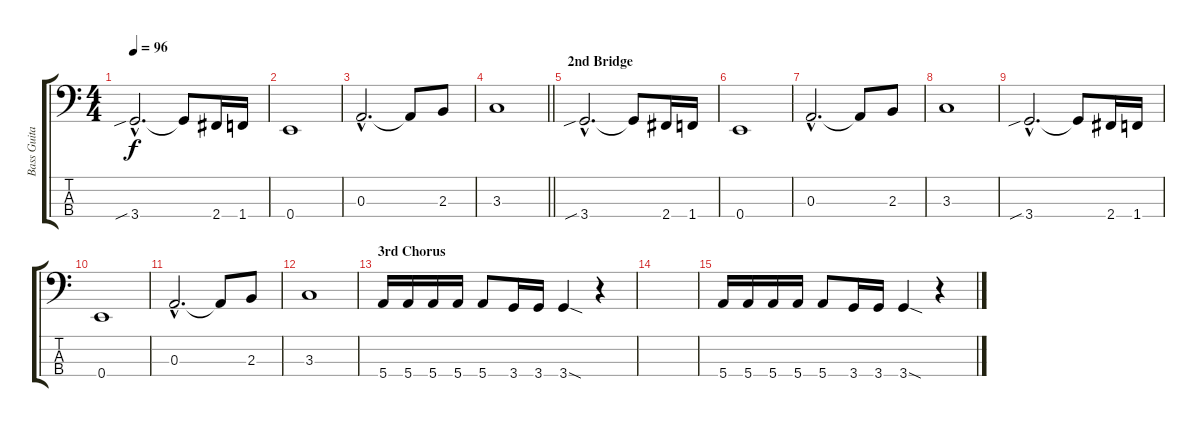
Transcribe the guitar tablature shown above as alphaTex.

\track ("Bass Guitar" "Bass Guita") {instrument electricbasspick}
\staff {score tabs}
\tuning (G2 D2 A1 E1) {hide}
\ts (4 4)
\tempo 96
\clef f4
\ks c
3.4{sib hac}.2{d dy f} 3.4{t}.8 2.4.16 1.4.16 |
0.4.1 |
0.3{hac}.2{d} 0.3{t}.8 2.3.8 |
\barLineRight lightlight
3.3.1 |
\section ("" "2nd Bridge")
3.4{sib hac}.2{d} 3.4{t}.8 2.4.16 1.4.16 |
0.4.1 |
0.3{hac}.2{d} 0.3{t}.8 2.3.8 |
3.3.1 |
3.4{sib hac}.2{d} 3.4{t}.8 2.4.16 1.4.16 |
0.4.1 |
0.3{hac}.2{d} 0.3{t}.8 2.3.8 |
3.3.1 |
\section ("" "3rd Chorus")
5.4.16{instrument electricbasspick} 5.4.16 5.4.16 5.4.16 5.4.8 3.4.16 3.4.16 3.4{sod}.4 r.4 |
|
5.4.16 5.4.16 5.4.16 5.4.16 5.4.8 3.4.16 3.4.16 3.4{sod}.4 r.4
